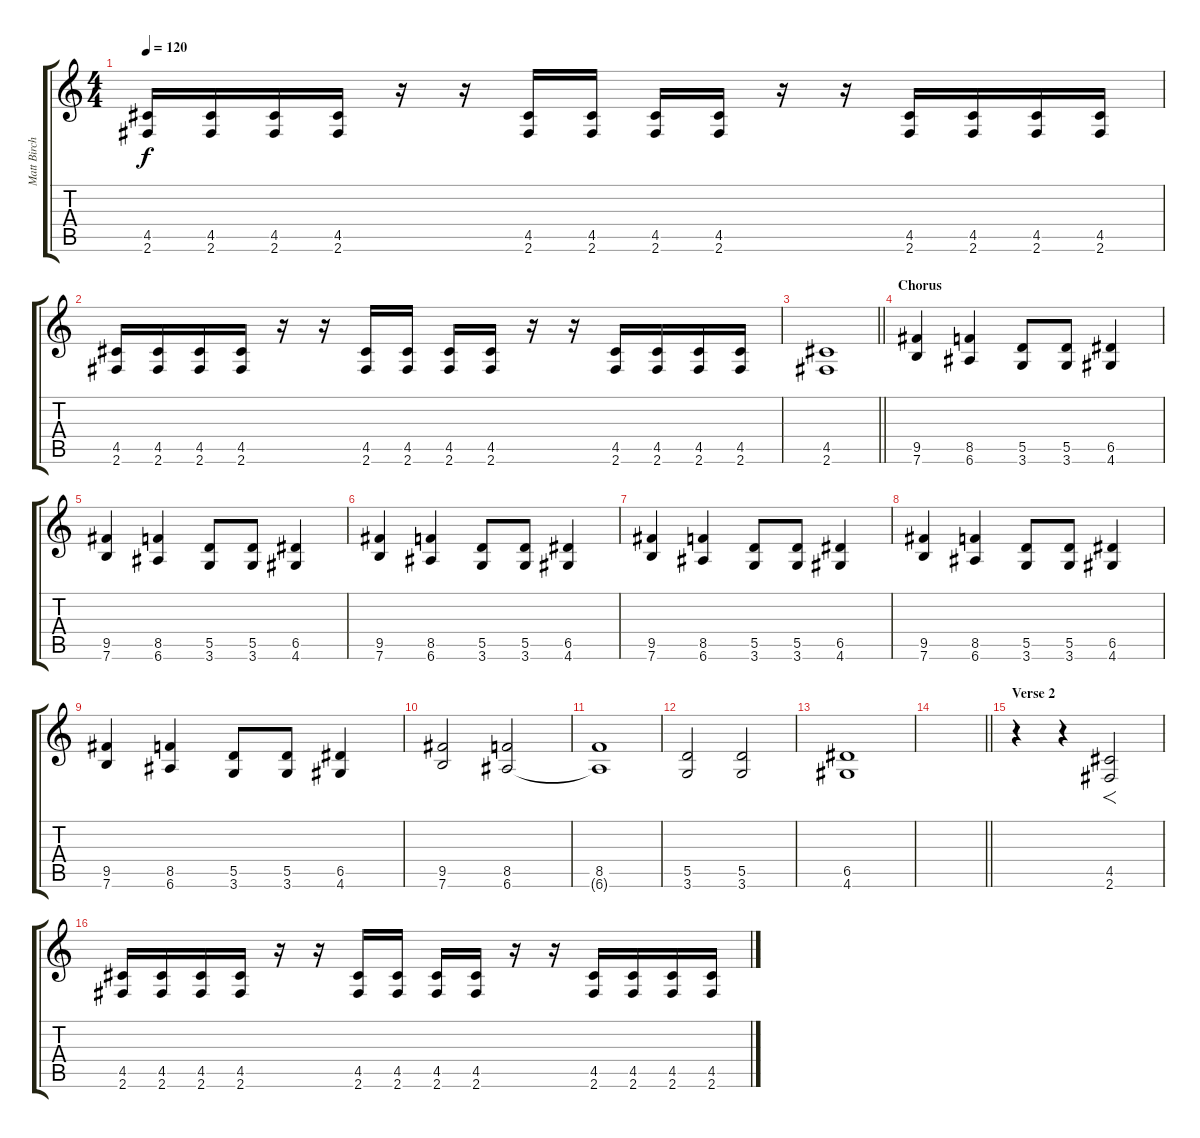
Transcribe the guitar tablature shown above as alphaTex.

\track ("Matt Birch" "Matt Birch") {instrument distortionguitar}
\staff {score tabs}
\tuning (E4 B3 G3 D3 A2 E2) {hide}
\ts (4 4)
\tempo 120
\clef g2
\ks c
(4.5 2.6).16{dy f} (4.5 2.6).16 (4.5 2.6).16 (4.5 2.6).16 r.16 r.16 (4.5 2.6).16 (4.5 2.6).16 (4.5 2.6).16 (4.5 2.6).16 r.16 r.16 (4.5 2.6).16 (4.5 2.6).16 (4.5 2.6).16 (4.5 2.6).16 |
(4.5 2.6).16 (4.5 2.6).16 (4.5 2.6).16 (4.5 2.6).16 r.16 r.16 (4.5 2.6).16 (4.5 2.6).16 (4.5 2.6).16 (4.5 2.6).16 r.16 r.16 (4.5 2.6).16 (4.5 2.6).16 (4.5 2.6).16 (4.5 2.6).16 |
\barLineRight lightlight
(4.5 2.6).1 |
\section ("" "Chorus")
(9.5 7.6).4 (8.5 6.6).4 (5.5 3.6).8 (5.5 3.6).8 (6.5 4.6).4 |
(9.5 7.6).4 (8.5 6.6).4 (5.5 3.6).8 (5.5 3.6).8 (6.5 4.6).4 |
(9.5 7.6).4 (8.5 6.6).4 (5.5 3.6).8 (5.5 3.6).8 (6.5 4.6).4 |
(9.5 7.6).4 (8.5 6.6).4 (5.5 3.6).8 (5.5 3.6).8 (6.5 4.6).4 |
(9.5 7.6).4 (8.5 6.6).4 (5.5 3.6).8 (5.5 3.6).8 (6.5 4.6).4 |
(9.5 7.6).4 (8.5 6.6).4 (5.5 3.6).8 (5.5 3.6).8 (6.5 4.6).4 |
(9.5 7.6).2 (8.5 6.6).2 |
(8.5 6.6{t}).1 |
(5.5 3.6).2 (5.5 3.6).2 |
(6.5 4.6).1 |
\barLineRight lightlight
|
\section ("" "Verse 2")
r.4 r.4 (4.5 2.6).2{f} |
(4.5 2.6).16 (4.5 2.6).16 (4.5 2.6).16 (4.5 2.6).16 r.16 r.16 (4.5 2.6).16 (4.5 2.6).16 (4.5 2.6).16 (4.5 2.6).16 r.16 r.16 (4.5 2.6).16 (4.5 2.6).16 (4.5 2.6).16 (4.5 2.6).16
